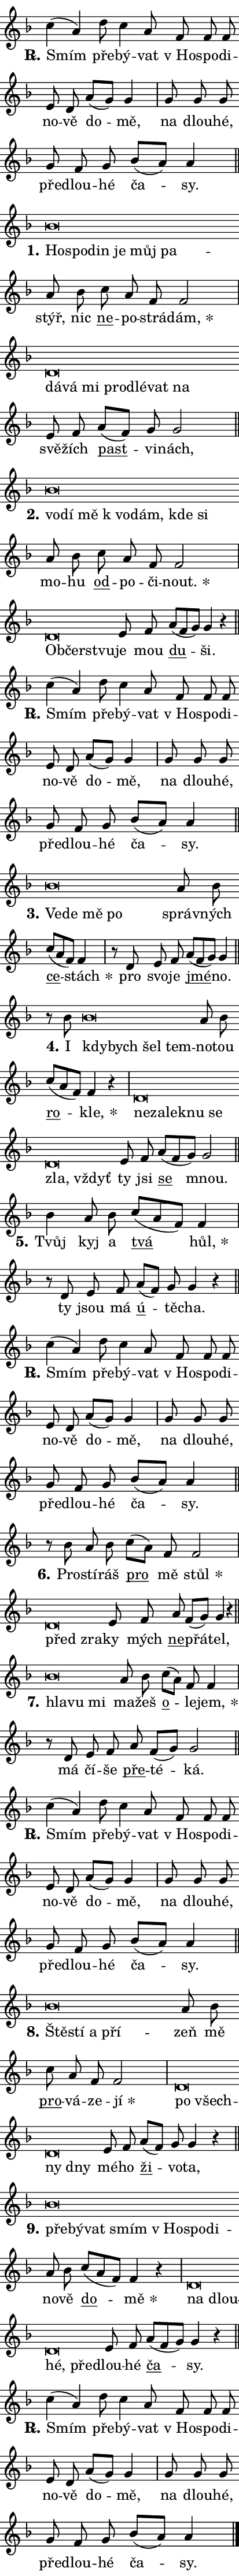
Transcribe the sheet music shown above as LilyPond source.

\version "2.22.1"
\header { tagline = "" }
\paper {
  indent = 0\cm
  top-margin = 0\cm
  right-margin = 0\cm
  bottom-margin = 0\cm
  left-margin = 0\cm
  paper-width = 7\cm
  page-breaking = #ly:one-page-breaking
  system-system-spacing.basic-distance = #11
  score-system-spacing.basic-distance = #11
  ragged-last = ##f
}


%% Author: Thomas Morley
%% https://lists.gnu.org/archive/html/lilypond-user/2020-05/msg00002.html
#(define (line-position grob)
"Returns position of @var[grob} in current system:
   @code{'start}, if at first time-step
   @code{'end}, if at last time-step
   @code{'middle} otherwise
"
  (let* ((col (ly:item-get-column grob))
         (ln (ly:grob-object col 'left-neighbor))
         (rn (ly:grob-object col 'right-neighbor))
         (col-to-check-left (if (ly:grob? ln) ln col))
         (col-to-check-right (if (ly:grob? rn) rn col))
         (break-dir-left
           (and
             (ly:grob-property col-to-check-left 'non-musical #f)
             (ly:item-break-dir col-to-check-left)))
         (break-dir-right
           (and
             (ly:grob-property col-to-check-right 'non-musical #f)
             (ly:item-break-dir col-to-check-right))))
        (cond ((eqv? 1 break-dir-left) 'start)
              ((eqv? -1 break-dir-right) 'end)
              (else 'middle))))

#(define (tranparent-at-line-position vctor)
  (lambda (grob)
  "Relying on @code{line-position} select the relevant enry from @var{vctor}.
Used to determine transparency,"
    (case (line-position grob)
      ((end) (not (vector-ref vctor 0)))
      ((middle) (not (vector-ref vctor 1)))
      ((start) (not (vector-ref vctor 2))))))

noteHeadBreakVisibility =
#(define-music-function (break-visibility)(vector?)
"Makes @code{NoteHead}s transparent relying on @var{break-visibility}"
#{
  \override NoteHead.transparent =
    #(tranparent-at-line-position break-visibility)
#})

#(define delete-ledgers-for-transparent-note-heads
  (lambda (grob)
    "Reads whether a @code{NoteHead} is transparent.
If so this @code{NoteHead} is removed from @code{'note-heads} from
@var{grob}, which is supposed to be @code{LedgerLineSpanner}.
As a result ledgers are not printed for this @code{NoteHead}"
    (let* ((nhds-array (ly:grob-object grob 'note-heads))
           (nhds-list
             (if (ly:grob-array? nhds-array)
                 (ly:grob-array->list nhds-array)
                 '()))
           ;; Relies on the transparent-property being done before
           ;; Staff.LedgerLineSpanner.after-line-breaking is executed.
           ;; This is fragile ...
           (to-keep
             (remove
               (lambda (nhd)
                 (ly:grob-property nhd 'transparent #f))
               nhds-list)))
      ;; TODO find a better method to iterate over grob-arrays, similiar
      ;; to filter/remove etc for lists
      ;; For now rebuilt from scratch
      (set! (ly:grob-object grob 'note-heads)  '())
      (for-each
        (lambda (nhd)
          (ly:pointer-group-interface::add-grob grob 'note-heads nhd))
        to-keep))))

hideNotes = {
  \noteHeadBreakVisibility #begin-of-line-visible
}
unHideNotes = {
  \noteHeadBreakVisibility #all-visible
}

% work-around for resetting accidentals
% https://lilypond.org/doc/v2.23/Documentation/notation/displaying-rhythms#unmetered-music
cadenzaMeasure = {
  \cadenzaOff
  \partial 1024 s1024
  \cadenzaOn
}

#(define-markup-command (accent layout props text) (markup?)
  "Underline accented syllable"
  (interpret-markup layout props
    #{\markup \override #'(offset . 4.3) \underline { #text }#}))

responsum = \markup \concat {
  "R" \hspace #-1.05 \path #0.1 #'((moveto 0 0.07) (lineto 0.9 0.8)) \hspace #0.05 "."
}

\layout {
    \context {
        \Staff
        \remove "Time_signature_engraver"
        \override LedgerLineSpanner.after-line-breaking = #delete-ledgers-for-transparent-note-heads
    }
    \context {
        \Voice {
            \override NoteHead.output-attributes = #'((class . "notehead"))
            \override Hairpin.height = #0.55
        }
    }
    \context {
        \Lyrics {
            \override StanzaNumber.output-attributes = #'((class . "stanzanumber"))
            \override LyricSpace.minimum-distance = #0.9
            \override LyricText.font-name = #"TeX Gyre Schola"
            \override LyricText.font-size = 1
            \override StanzaNumber.font-name = #"TeX Gyre Schola Bold"
            \override StanzaNumber.font-size = 1
        }
    }
}

% magnetic-lyrics.ily
%
%   written by
%     Jean Abou Samra <jean@abou-samra.fr>
%     Werner Lemberg <wl@gnu.org>
%
%   adapted by
%     Jiri Hon <jiri.hon@gmail.com>
%
% Version 2022-Apr-15

% https://www.mail-archive.com/lilypond-user@gnu.org/msg149350.html

#(define (Left_hyphen_pointer_engraver context)
   "Collect syllable-hyphen-syllable occurrences in lyrics and store
them in properties.  This engraver only looks to the left.  For
example, if the lyrics input is @code{foo -- bar}, it does the
following.

@itemize @bullet
@item
Set the @code{text} property of the @code{LyricHyphen} grob between
@q{foo} and @q{bar} to @code{foo}.

@item
Set the @code{left-hyphen} property of the @code{LyricText} grob with
text @q{foo} to the @code{LyricHyphen} grob between @q{foo} and
@q{bar}.
@end itemize

Use this auxiliary engraver in combination with the
@code{lyric-@/text::@/apply-@/magnetic-@/offset!} hook."
   (let ((hyphen #f)
         (text #f))
     (make-engraver
      (acknowledgers
       ((lyric-syllable-interface engraver grob source-engraver)
        (set! text grob)))
      (end-acknowledgers
       ((lyric-hyphen-interface engraver grob source-engraver)
        ;(when (not (grob::has-interface grob 'lyric-space-interface))
          (set! hyphen grob)));)
      ((stop-translation-timestep engraver)
       (when (and text hyphen)
         (ly:grob-set-object! text 'left-hyphen hyphen))
       (set! text #f)
       (set! hyphen #f)))))

#(define (lyric-text::apply-magnetic-offset! grob)
   "If the space between two syllables is less than the value in
property @code{LyricText@/.details@/.squash-threshold}, move the right
syllable to the left so that it gets concatenated with the left
syllable.

Use this function as a hook for
@code{LyricText@/.after-@/line-@/breaking} if the
@code{Left_@/hyphen_@/pointer_@/engraver} is active."
   (let ((hyphen (ly:grob-object grob 'left-hyphen #f)))
     (when hyphen
       (let ((left-text (ly:spanner-bound hyphen LEFT)))
         (when (grob::has-interface left-text 'lyric-syllable-interface)
           (let* ((common (ly:grob-common-refpoint grob left-text X))
                  (this-x-ext (ly:grob-extent grob common X))
                  (left-x-ext
                   (begin
                     ;; Trigger magnetism for left-text.
                     (ly:grob-property left-text 'after-line-breaking)
                     (ly:grob-extent left-text common X)))
                  ;; `delta` is the gap width between two syllables.
                  (delta (- (interval-start this-x-ext)
                            (interval-end left-x-ext)))
                  (details (ly:grob-property grob 'details))
                  (threshold (assoc-get 'squash-threshold details 0.2)))
             (when (< delta threshold)
               (let* (;; We have to manipulate the input text so that
                      ;; ligatures crossing syllable boundaries are not
                      ;; disabled.  For languages based on the Latin
                      ;; script this is essentially a beautification.
                      ;; However, for non-Western scripts it can be a
                      ;; necessity.
                      (lt (ly:grob-property left-text 'text))
                      (rt (ly:grob-property grob 'text))
                      (is-space (grob::has-interface hyphen 'lyric-space-interface))
                      (space (if is-space " " ""))
                      (space-markup (grob-interpret-markup grob " "))
                      (space-size (interval-length (ly:stencil-extent space-markup X)))
                      (extra-delta (if is-space space-size 0))
                      ;; Append new syllable.
                      (ltrt-space (if (and (string? lt) (string? rt))
                                (string-append lt space rt)
                                (make-concat-markup (list lt space rt))))
                      ;; Right-align `ltrt` to the right side.
                      (ltrt-space-markup (grob-interpret-markup
                               grob
                               (make-translate-markup
                                (cons (interval-length this-x-ext) 0)
                                (make-right-align-markup ltrt-space)))))
                 (begin
                   ;; Don't print `left-text`.
                   (ly:grob-set-property! left-text 'stencil #f)
                   ;; Set text and stencil (which holds all collected
                   ;; syllables so far) and shift it to the left.
                   (ly:grob-set-property! grob 'text ltrt-space)
                   (ly:grob-set-property! grob 'stencil ltrt-space-markup)
                   (ly:grob-translate-axis! grob (- (- delta extra-delta)) X))))))))))


#(define (lyric-hyphen::displace-bounds-first grob)
   ;; Make very sure this callback isn't triggered too early.
   (let ((left (ly:spanner-bound grob LEFT))
         (right (ly:spanner-bound grob RIGHT)))
     (ly:grob-property left 'after-line-breaking)
     (ly:grob-property right 'after-line-breaking)
     (ly:lyric-hyphen::print grob)))

squashThreshold = #0.4

\layout {
  \context {
    \Lyrics
    \consists #Left_hyphen_pointer_engraver
    \override LyricText.after-line-breaking =
      #lyric-text::apply-magnetic-offset!
    \override LyricHyphen.stencil = #lyric-hyphen::displace-bounds-first
    \override LyricText.details.squash-threshold = \squashThreshold
    \override LyricHyphen.minimum-distance = 0
    \override LyricHyphen.minimum-length = \squashThreshold
  }
}

squash = \override LyricText.details.squash-threshold = 9999
unSquash = \override LyricText.details.squash-threshold = \squashThreshold

left = \override LyricText.self-alignment-X = #LEFT
unLeft = \revert LyricText.self-alignment-X

starOffset = #(lambda (grob) 
                (let ((x_offset (ly:self-alignment-interface::aligned-on-x-parent grob)))
                  (if (= x_offset 0) 0 (+ x_offset 1.2))))

star = #(define-music-function (syllable)(string?)
"Append star separator at the end of a syllable"
#{
  \once \override LyricText.X-offset = #starOffset
  \lyricmode { \markup {
    #syllable
    \override #'((font-name . "TeX Gyre Schola Bold")) \hspace #0.2 \lower #0.65 \larger "*"
  } }
#})

starAccent = #(define-music-function (syllable)(string?)
"Append star separator at the end of a syllable and make accent"
#{
  \once \override LyricText.X-offset = #starOffset
  \lyricmode { \markup {
    \accent #syllable
    \override #'((font-name . "TeX Gyre Schola Bold")) \hspace #0.2 \lower #0.65 \larger "*"
  } }
#})

breath = #(define-music-function (syllable)(string?)
"Append breathing indicator at the end of a syllable"
#{
  \lyricmode { \markup { #syllable "+" } }
#})

optionalBreath = #(define-music-function (syllable)(string?)
"Append optional breathing indicator at the end of a syllable"
#{
  \lyricmode { \markup { #syllable "(+)" } }
#})


\score {
    <<
        \new Voice = "melody" { \cadenzaOn \key f \major \relative { c''4( a) d8 c4 a8 \bar "" f f f \bar "" e d \bar "" a'[( g)] g4 \cadenzaMeasure \bar "|" g8 g g \bar "" g f g \bar "" bes[( a)] a4 \cadenzaMeasure \bar "||" \break }
\relative { bes'\breve*1/16 \hideNotes \breve*1/16 \bar "" \breve*1/16 \bar "" \breve*1/16 \bar "" \breve*1/16 \breve*1/16 \bar "" \unHideNotes a8 bes \bar "" c a f f2 \cadenzaMeasure \bar "|" d\breve*1/16 \hideNotes \breve*1/16 \bar "" \breve*1/16 \bar "" \breve*1/16 \bar "" \breve*1/16 \bar "" \breve*1/16 \breve*1/16 \bar "" \unHideNotes e8 f \bar "" a[( f)] g g2 \cadenzaMeasure \bar "||" \break }
\relative { bes'\breve*1/16 \hideNotes \breve*1/16 \bar "" \breve*1/16 \bar "" \breve*1/16 \bar "" \breve*1/16 \bar "" \breve*1/16 \breve*1/16 \bar "" \unHideNotes a8 bes \bar "" c a f f2 \cadenzaMeasure \bar "|" d\breve*1/16 \hideNotes \breve*1/16 \breve*1/16 \bar "" \unHideNotes e8 f \bar "" a[( f g)] g4 r \cadenzaMeasure \bar "||" \break }
\relative { c''4( a) d8 c4 a8 \bar "" f f f \bar "" e d \bar "" a'[( g)] g4 \cadenzaMeasure \bar "|" g8 g g \bar "" g f g \bar "" bes[( a)] a4 \cadenzaMeasure \bar "||" \break }
\relative { bes'\breve*1/16 \hideNotes \breve*1/16 \bar "" \breve*1/16 \breve*1/16 \bar "" \unHideNotes a8 bes \bar "" c[( a f)] f4 \cadenzaMeasure \bar "|" r8 d8 e8 f \bar "" a[( f g)] g4 \cadenzaMeasure \bar "||" \break }
\relative { r8 bes' bes\breve*1/16 \hideNotes \breve*1/16 \bar "" \breve*1/16 \breve*1/16 \bar "" \unHideNotes a8 bes \bar "" c[( a f)] f4 r \cadenzaMeasure \bar "|" d\breve*1/16 \hideNotes \breve*1/16 \bar "" \breve*1/16 \bar "" \breve*1/16 \bar "" \breve*1/16 \bar "" \breve*1/16 \breve*1/16 \bar "" \unHideNotes e8 f \bar "" a[( f g)] g2 \cadenzaMeasure \bar "||" \break }
\relative { bes'4 a8 bes \bar "" c[( a f)] f4 \cadenzaMeasure \bar "|" r8 d e8 f \bar "" a[( f)] g g4 r \cadenzaMeasure \bar "||" \break }
\relative { c''4( a) d8 c4 a8 \bar "" f f f \bar "" e d \bar "" a'[( g)] g4 \cadenzaMeasure \bar "|" g8 g g \bar "" g f g \bar "" bes[( a)] a4 \cadenzaMeasure \bar "||" \break }
\relative { r8 bes' a8 bes \bar "" c[( a)] f f2 \cadenzaMeasure \bar "|" d\breve*1/16 \hideNotes \breve*1/16 \bar "" \unHideNotes e8 f \bar "" a f[( g)] g4 r \cadenzaMeasure \bar "||" \break }
\relative { bes'\breve*1/16 \hideNotes \breve*1/16 \breve*1/16 \bar "" \unHideNotes a8 bes \bar "" c[( a)] f f4 \cadenzaMeasure \bar "|" r8 d e8 f \bar "" a f[( g)] g2 \cadenzaMeasure \bar "||" \break }
\relative { c''4( a) d8 c4 a8 \bar "" f f f \bar "" e d \bar "" a'[( g)] g4 \cadenzaMeasure \bar "|" g8 g g \bar "" g f g \bar "" bes[( a)] a4 \cadenzaMeasure \bar "||" \break }
\relative { bes'\breve*1/16 \hideNotes \breve*1/16 \bar "" \breve*1/16 \breve*1/16 \bar "" \unHideNotes a8 bes \bar "" c a f f2 \cadenzaMeasure \bar "|" d\breve*1/16 \hideNotes \breve*1/16 \bar "" \breve*1/16 \breve*1/16 \bar "" \unHideNotes e8 f \bar "" a[( f)] g g4 r \cadenzaMeasure \bar "||" \break }
\relative { bes'\breve*1/16 \hideNotes \breve*1/16 \bar "" \breve*1/16 \bar "" \breve*1/16 \bar "" \breve*1/16 \bar "" \breve*1/16 \breve*1/16 \bar "" \unHideNotes a8 bes \bar "" c[( a f)] f4 r \cadenzaMeasure \bar "|" d\breve*1/16 \hideNotes \breve*1/16 \bar "" \breve*1/16 \breve*1/16 \bar "" \unHideNotes e8 f \bar "" a[( f g)] g4 r \cadenzaMeasure \bar "||" \break }
\relative { c''4( a) d8 c4 a8 \bar "" f f f \bar "" e d \bar "" a'[( g)] g4 \cadenzaMeasure \bar "|" g8 g g \bar "" g f g \bar "" bes[( a)] a4 \cadenzaMeasure \bar "||" \break } \bar "|." }
        \new Lyrics \lyricsto "melody" { \lyricmode { \set stanza = \responsum
Smím pře -- bý -- vat "v Ho" -- spo -- di -- no -- vě do -- mě, na dlou -- hé, pře -- dlou -- hé ča -- sy.
\set stanza = "1."
\left Ho -- \squash spo -- din je můj pa -- \unLeft \unSquash stýř, nic \markup \accent ne -- po -- strá -- \star dám, \left dá -- \squash vá mi pro -- dlé -- vat na \unLeft \unSquash svě -- žích \markup \accent past -- vi -- nách,
\set stanza = "2."
\left vo -- \squash dí mě "k vo" -- dám, kde si \unLeft \unSquash mo -- hu \markup \accent od -- po -- či -- \star nout. \left Ob -- \squash čerst -- vu -- \unLeft \unSquash je mou \markup \accent du -- ši.
\set stanza = \responsum
Smím pře -- bý -- vat "v Ho" -- spo -- di -- no -- vě do -- mě, na dlou -- hé, pře -- dlou -- hé ča -- sy.
\set stanza = "3."
\left Ve -- \squash de mě po \unLeft \unSquash správ -- ných \markup \accent ce -- \star stách pro svo -- je \markup \accent jmé -- no.
\set stanza = "4."
I \left kdy -- \squash bych šel tem -- \unLeft \unSquash no -- tou \markup \accent ro -- \star kle, \left ne -- \squash za -- lek -- nu se zla, vždyť \unLeft \unSquash ty jsi \markup \accent se mnou.
\set stanza = "5."
Tvůj kyj a \markup \accent tvá \star hůl, ty jsou má \markup \accent ú -- tě -- cha.
\set stanza = \responsum
Smím pře -- bý -- vat "v Ho" -- spo -- di -- no -- vě do -- mě, na dlou -- hé, pře -- dlou -- hé ča -- sy.
\set stanza = "6."
Pro -- stí -- ráš \markup \accent pro mě \star stůl \left před \squash zra -- \unLeft \unSquash ky mých \markup \accent ne -- přá -- tel,
\set stanza = "7."
\left hla -- \squash vu mi \unLeft \unSquash ma -- žeš \markup \accent o -- le -- \star jem, má čí -- še \markup \accent pře -- té -- ká.
\set stanza = \responsum
Smím pře -- bý -- vat "v Ho" -- spo -- di -- no -- vě do -- mě, na dlou -- hé, pře -- dlou -- hé ča -- sy.
\set stanza = "8."
\left Ště -- \squash stí a pří -- \unLeft \unSquash zeň mě \markup \accent pro -- vá -- ze -- \star jí \left po \squash všech -- ny dny \unLeft \unSquash mé -- ho \markup \accent ži -- vo -- ta,
\set stanza = "9."
\left pře -- \squash bý -- vat smím "v Ho" -- spo -- di -- \unLeft \unSquash no -- vě \markup \accent do -- \star mě \left na \squash dlou -- hé, pře -- \unLeft \unSquash dlou -- hé \markup \accent ča -- sy.
\set stanza = \responsum
Smím pře -- bý -- vat "v Ho" -- spo -- di -- no -- vě do -- mě, na dlou -- hé, pře -- dlou -- hé ča -- sy. } }
    >>
    \layout {}
}
